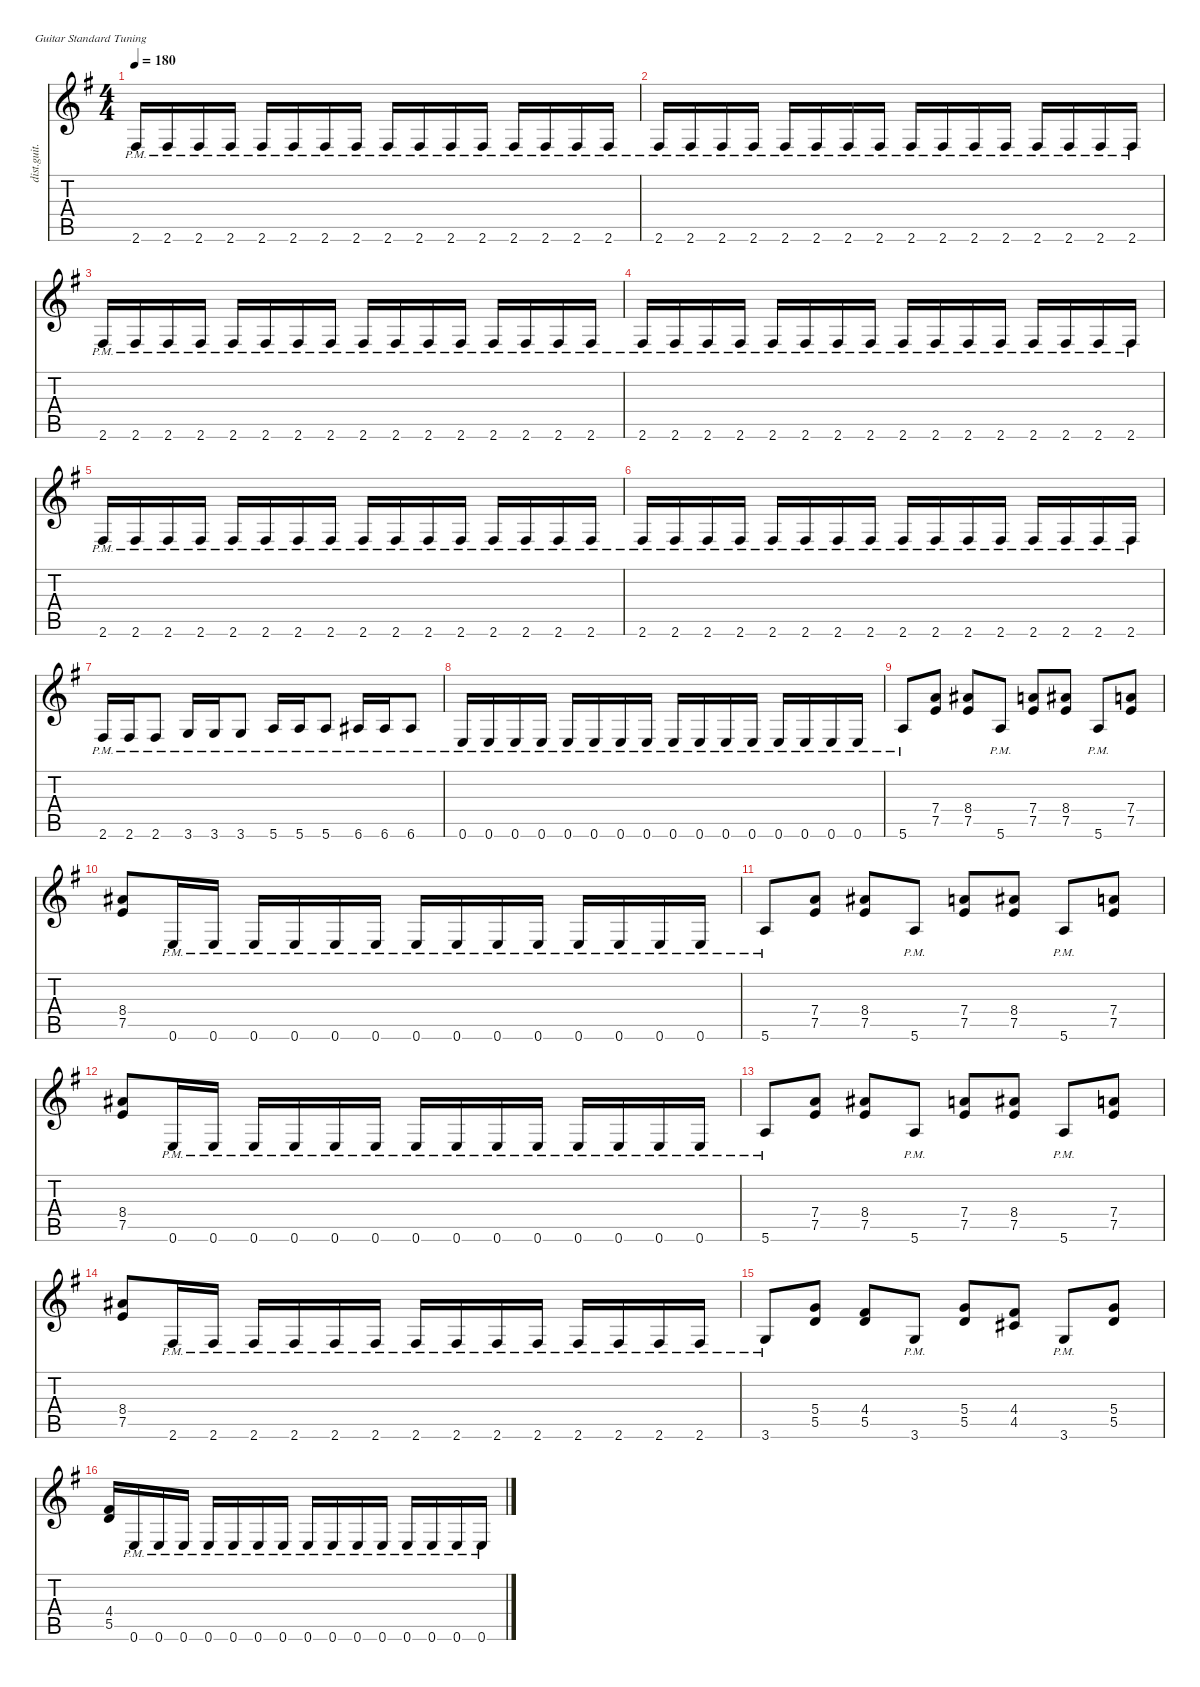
\defaultSystemsLayout 4
\hideDynamics
\bracketExtendMode nobrackets
\otherSystemsTrackNameOrientation horizontal
\track ("James Hetfield" "dist.guit.") {solo instrument distortionguitar}
\staff {score tabs}
\tuning (E4 B3 G3 D3 A2 E2)
\ts (4 4)
\tempo 180
\clef g2
\ks eminor
2.6{pm acc #}.16{dy f beam Up} 2.6{pm acc #}.16{beam Up} 2.6{pm acc #}.16{beam Up} 2.6{pm acc #}.16{beam Up} 2.6{pm acc #}.16{beam Up} 2.6{pm acc #}.16{beam Up} 2.6{pm acc #}.16{beam Up} 2.6{pm acc #}.16{beam Up} 2.6{pm acc #}.16{beam Up} 2.6{pm acc #}.16{beam Up} 2.6{pm acc #}.16{beam Up} 2.6{pm acc #}.16{beam Up} 2.6{pm acc #}.16{beam Up} 2.6{pm acc #}.16{beam Up} 2.6{pm acc #}.16{beam Up} 2.6{pm acc #}.16{beam Up} |
2.6{pm acc #}.16{beam Up} 2.6{pm acc #}.16{beam Up} 2.6{pm acc #}.16{beam Up} 2.6{pm acc #}.16{beam Up} 2.6{pm acc #}.16{beam Up} 2.6{pm acc #}.16{beam Up} 2.6{pm acc #}.16{beam Up} 2.6{pm acc #}.16{beam Up} 2.6{pm acc #}.16{beam Up} 2.6{pm acc #}.16{beam Up} 2.6{pm acc #}.16{beam Up} 2.6{pm acc #}.16{beam Up} 2.6{pm acc #}.16{beam Up} 2.6{pm acc #}.16{beam Up} 2.6{pm acc #}.16{beam Up} 2.6{pm acc #}.16{beam Up} |
2.6{pm acc #}.16{beam Up} 2.6{pm acc #}.16{beam Up} 2.6{pm acc #}.16{beam Up} 2.6{pm acc #}.16{beam Up} 2.6{pm acc #}.16{beam Up} 2.6{pm acc #}.16{beam Up} 2.6{pm acc #}.16{beam Up} 2.6{pm acc #}.16{beam Up} 2.6{pm acc #}.16{beam Up} 2.6{pm acc #}.16{beam Up} 2.6{pm acc #}.16{beam Up} 2.6{pm acc #}.16{beam Up} 2.6{pm acc #}.16{beam Up} 2.6{pm acc #}.16{beam Up} 2.6{pm acc #}.16{beam Up} 2.6{pm acc #}.16{beam Up} |
2.6{pm acc #}.16{beam Up} 2.6{pm acc #}.16{beam Up} 2.6{pm acc #}.16{beam Up} 2.6{pm acc #}.16{beam Up} 2.6{pm acc #}.16{beam Up} 2.6{pm acc #}.16{beam Up} 2.6{pm acc #}.16{beam Up} 2.6{pm acc #}.16{beam Up} 2.6{pm acc #}.16{beam Up} 2.6{pm acc #}.16{beam Up} 2.6{pm acc #}.16{beam Up} 2.6{pm acc #}.16{beam Up} 2.6{pm acc #}.16{beam Up} 2.6{pm acc #}.16{beam Up} 2.6{pm acc #}.16{beam Up} 2.6{pm acc #}.16{beam Up} |
2.6{pm acc #}.16{beam Up} 2.6{pm acc #}.16{beam Up} 2.6{pm acc #}.16{beam Up} 2.6{pm acc #}.16{beam Up} 2.6{pm acc #}.16{beam Up} 2.6{pm acc #}.16{beam Up} 2.6{pm acc #}.16{beam Up} 2.6{pm acc #}.16{beam Up} 2.6{pm acc #}.16{beam Up} 2.6{pm acc #}.16{beam Up} 2.6{pm acc #}.16{beam Up} 2.6{pm acc #}.16{beam Up} 2.6{pm acc #}.16{beam Up} 2.6{pm acc #}.16{beam Up} 2.6{pm acc #}.16{beam Up} 2.6{pm acc #}.16{beam Up} |
2.6{pm acc #}.16{beam Up} 2.6{pm acc #}.16{beam Up} 2.6{pm acc #}.16{beam Up} 2.6{pm acc #}.16{beam Up} 2.6{pm acc #}.16{beam Up} 2.6{pm acc #}.16{beam Up} 2.6{pm acc #}.16{beam Up} 2.6{pm acc #}.16{beam Up} 2.6{pm acc #}.16{beam Up} 2.6{pm acc #}.16{beam Up} 2.6{pm acc #}.16{beam Up} 2.6{pm acc #}.16{beam Up} 2.6{pm acc #}.16{beam Up} 2.6{pm acc #}.16{beam Up} 2.6{pm acc #}.16{beam Up} 2.6{pm acc #}.16{beam Up} |
2.6{pm acc #}.16{beam Up} 2.6{pm acc #}.16{beam Up} 2.6{pm acc #}.8{beam Up} 3.6{pm acc forcenatural}.16{beam Up} 3.6{pm acc forcenatural}.16{beam Up} 3.6{pm acc forcenatural}.8{beam Up} 5.6{pm acc forcenatural}.16{beam Up} 5.6{pm acc forcenatural}.16{beam Up} 5.6{pm acc forcenatural}.8{beam Up} 6.6{pm acc #}.16{beam Up} 6.6{pm acc #}.16{beam Up} 6.6{pm acc #}.8{beam Up} |
0.6{pm acc forcenatural}.16{beam Up} 0.6{pm acc forcenatural}.16{beam Up} 0.6{pm acc forcenatural}.16{beam Up} 0.6{pm acc forcenatural}.16{beam Up} 0.6{pm acc forcenatural}.16{beam Up} 0.6{pm acc forcenatural}.16{beam Up} 0.6{pm acc forcenatural}.16{beam Up} 0.6{pm acc forcenatural}.16{beam Up} 0.6{pm acc forcenatural}.16{beam Up} 0.6{pm acc forcenatural}.16{beam Up} 0.6{pm acc forcenatural}.16{beam Up} 0.6{pm acc forcenatural}.16{beam Up} 0.6{pm acc forcenatural}.16{beam Up} 0.6{pm acc forcenatural}.16{beam Up} 0.6{pm acc forcenatural}.16{beam Up} 0.6{pm acc forcenatural}.16{beam Up} |
5.6{pm acc forcenatural}.8{beam Up} (7.4{acc forcenatural} 7.5{acc forcenatural}).8{beam Up} (8.4{acc #} 7.5{acc forcenatural}).8{beam Up} 5.6{pm acc forcenatural}.8{beam Up} (7.4{acc forcenatural} 7.5{acc forcenatural}).8{beam Up} (8.4{acc #} 7.5{acc forcenatural}).8{beam Up} 5.6{pm acc forcenatural}.8{beam Up} (7.4{acc forcenatural} 7.5{acc forcenatural}).8{beam Up} |
(8.4{acc #} 7.5{acc forcenatural}).8{beam Up} 0.6{pm acc forcenatural}.16{beam Up} 0.6{pm acc forcenatural}.16{beam Up} 0.6{pm acc forcenatural}.16{beam Up} 0.6{pm acc forcenatural}.16{beam Up} 0.6{pm acc forcenatural}.16{beam Up} 0.6{pm acc forcenatural}.16{beam Up} 0.6{pm acc forcenatural}.16{beam Up} 0.6{pm acc forcenatural}.16{beam Up} 0.6{pm acc forcenatural}.16{beam Up} 0.6{pm acc forcenatural}.16{beam Up} 0.6{pm acc forcenatural}.16{beam Up} 0.6{pm acc forcenatural}.16{beam Up} 0.6{pm acc forcenatural}.16{beam Up} 0.6{pm acc forcenatural}.16{beam Up} |
5.6{pm acc forcenatural}.8{beam Up} (7.4{acc forcenatural} 7.5{acc forcenatural}).8{beam Up} (8.4{acc #} 7.5{acc forcenatural}).8{beam Up} 5.6{pm acc forcenatural}.8{beam Up} (7.4{acc forcenatural} 7.5{acc forcenatural}).8{beam Up} (8.4{acc #} 7.5{acc forcenatural}).8{beam Up} 5.6{pm acc forcenatural}.8{beam Up} (7.4{acc forcenatural} 7.5{acc forcenatural}).8{beam Up} |
(8.4{acc #} 7.5{acc forcenatural}).8{beam Up} 0.6{pm acc forcenatural}.16{beam Up} 0.6{pm acc forcenatural}.16{beam Up} 0.6{pm acc forcenatural}.16{beam Up} 0.6{pm acc forcenatural}.16{beam Up} 0.6{pm acc forcenatural}.16{beam Up} 0.6{pm acc forcenatural}.16{beam Up} 0.6{pm acc forcenatural}.16{beam Up} 0.6{pm acc forcenatural}.16{beam Up} 0.6{pm acc forcenatural}.16{beam Up} 0.6{pm acc forcenatural}.16{beam Up} 0.6{pm acc forcenatural}.16{beam Up} 0.6{pm acc forcenatural}.16{beam Up} 0.6{pm acc forcenatural}.16{beam Up} 0.6{pm acc forcenatural}.16{beam Up} |
5.6{pm acc forcenatural}.8{beam Up} (7.4{acc forcenatural} 7.5{acc forcenatural}).8{beam Up} (8.4{acc #} 7.5{acc forcenatural}).8{beam Up} 5.6{pm acc forcenatural}.8{beam Up} (7.4{acc forcenatural} 7.5{acc forcenatural}).8{beam Up} (8.4{acc #} 7.5{acc forcenatural}).8{beam Up} 5.6{pm acc forcenatural}.8{beam Up} (7.4{acc forcenatural} 7.5{acc forcenatural}).8{beam Up} |
(8.4{acc #} 7.5{acc forcenatural}).8{beam Up} 2.6{pm acc #}.16{beam Up} 2.6{pm acc #}.16{beam Up} 2.6{pm acc #}.16{beam Up} 2.6{pm acc #}.16{beam Up} 2.6{pm acc #}.16{beam Up} 2.6{pm acc #}.16{beam Up} 2.6{pm acc #}.16{beam Up} 2.6{pm acc #}.16{beam Up} 2.6{pm acc #}.16{beam Up} 2.6{pm acc #}.16{beam Up} 2.6{pm acc #}.16{beam Up} 2.6{pm acc #}.16{beam Up} 2.6{pm acc #}.16{beam Up} 2.6{pm acc #}.16{beam Up} |
3.6{pm acc forcenatural}.8{beam Up} (5.4{acc forcenatural} 5.5{acc forcenatural}).8{beam Up} (4.4{acc #} 5.5{acc forcenatural}).8{beam Up} 3.6{pm acc forcenatural}.8{beam Up} (5.4{acc forcenatural} 5.5{acc forcenatural}).8{beam Up} (4.4{acc #} 4.5{acc #}).8{beam Up} 3.6{pm acc forcenatural}.8{beam Up} (5.4{acc forcenatural} 5.5{acc forcenatural}).8{beam Up} |
(4.4{acc #} 5.5{acc forcenatural}).16{beam Up} 0.6{pm acc forcenatural}.16{beam Up} 0.6{pm acc forcenatural}.16{beam Up} 0.6{pm acc forcenatural}.16{beam Up} 0.6{pm acc forcenatural}.16{beam Up} 0.6{pm acc forcenatural}.16{beam Up} 0.6{pm acc forcenatural}.16{beam Up} 0.6{pm acc forcenatural}.16{beam Up} 0.6{pm acc forcenatural}.16{beam Up} 0.6{pm acc forcenatural}.16{beam Up} 0.6{pm acc forcenatural}.16{beam Up} 0.6{pm acc forcenatural}.16{beam Up} 0.6{pm acc forcenatural}.16{beam Up} 0.6{pm acc forcenatural}.16{beam Up} 0.6{pm acc forcenatural}.16{beam Up} 0.6{pm acc forcenatural}.16{beam Up}
